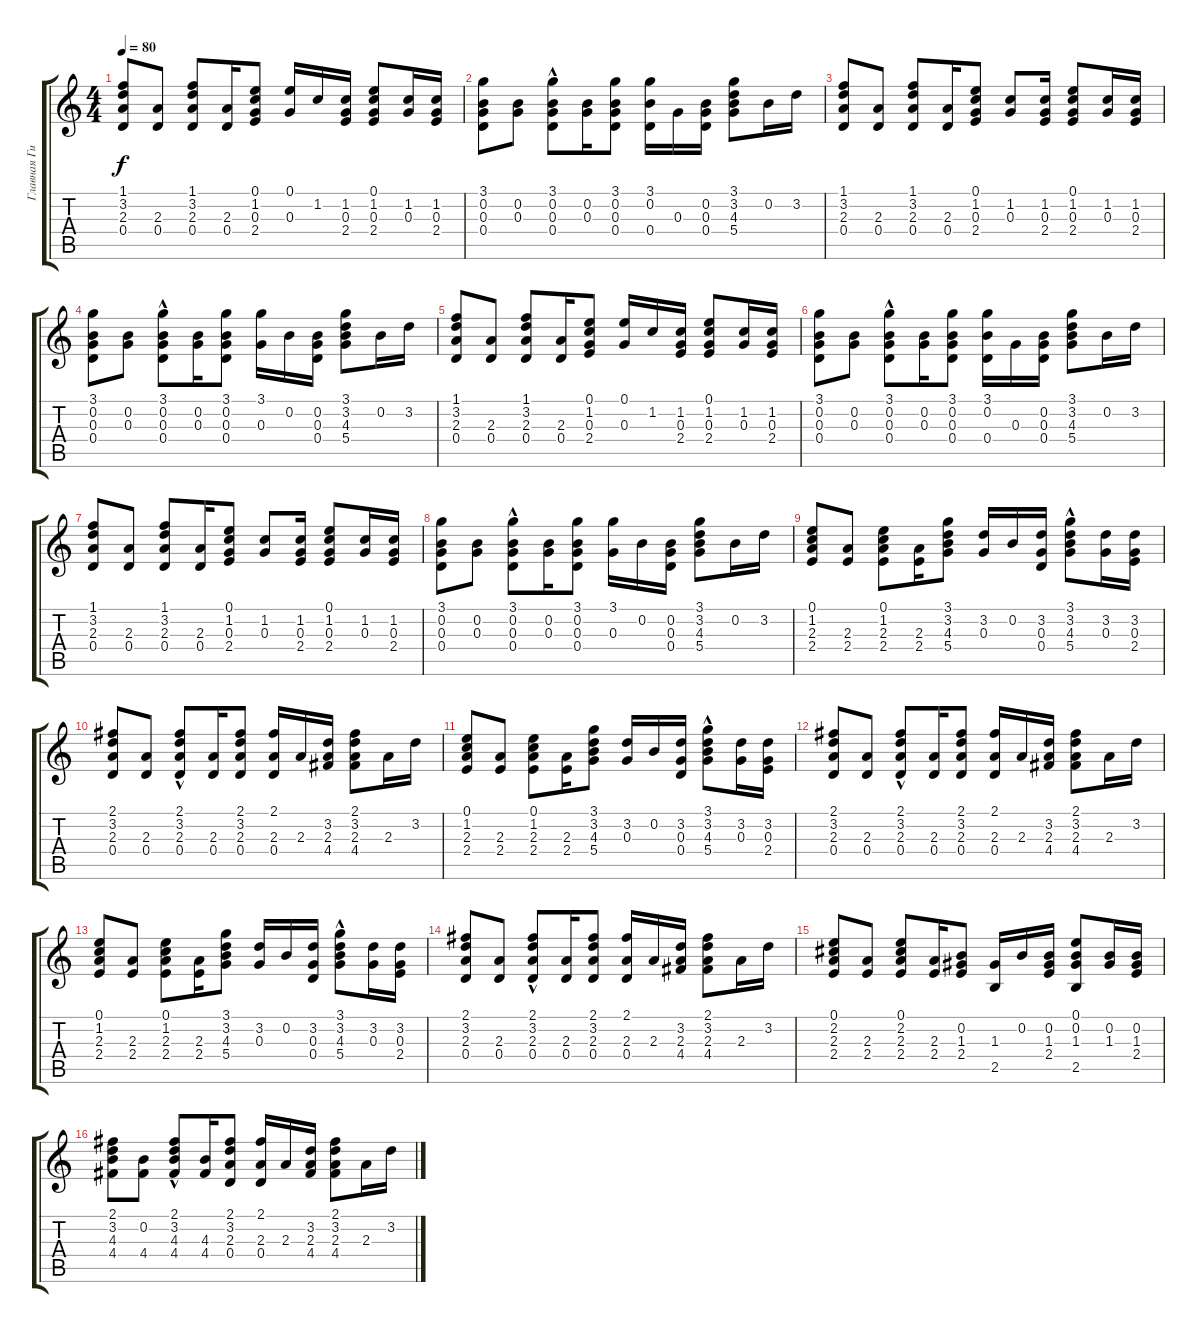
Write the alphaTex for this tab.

\track ("Главная Гитара" "Главная Ги") {instrument acousticguitarsteel}
\staff {score tabs}
\tuning (E4 B3 G3 D3 A2 E2) {hide}
\ts (4 4)
\tempo 80
\clef g2
\ks c
(1.1 3.2 2.3 0.4).8{dy f} (2.3 0.4).8 (1.1 3.2 2.3 0.4).8 (2.3 0.4).16 (0.1 1.2 0.3 2.4).8 (0.1 0.3).16 1.2.16 (1.2 0.3 2.4).16 (0.1 1.2 0.3 2.4).8 (1.2 0.3).16 (1.2 0.3 2.4).16 |
(3.1 0.2 0.3 0.4).8 (0.2 0.3).8 (3.1{hac} 0.2 0.3 0.4{hac}).8 (0.2 0.3).16 (3.1 0.2 0.3 0.4).8 (3.1 0.2 0.4).16 0.3.16 (0.2 0.3 0.4).16 (3.1 3.2 4.3 5.4).8 0.2.16 3.2.16 |
(1.1 3.2 2.3 0.4).8 (2.3 0.4).8 (1.1 3.2 2.3 0.4).8 (2.3 0.4).16 (0.1 1.2 0.3 2.4).8 (1.2 0.3).8 (1.2 0.3 2.4).16 (0.1 1.2 0.3 2.4).8 (1.2 0.3).16 (1.2 0.3 2.4).16 |
(3.1 0.2 0.3 0.4).8 (0.2 0.3).8 (3.1{hac} 0.2 0.3 0.4{hac}).8 (0.2 0.3).16 (3.1 0.2 0.3 0.4).8 (3.1 0.3).16 0.2.16 (0.2 0.3 0.4).16 (3.1 3.2 4.3 5.4).8 0.2.16 3.2.16 |
(1.1 3.2 2.3 0.4).8 (2.3 0.4).8 (1.1 3.2 2.3 0.4).8 (2.3 0.4).16 (0.1 1.2 0.3 2.4).8 (0.1 0.3).16 1.2.16 (1.2 0.3 2.4).16 (0.1 1.2 0.3 2.4).8 (1.2 0.3).16 (1.2 0.3 2.4).16 |
(3.1 0.2 0.3 0.4).8 (0.2 0.3).8 (3.1{hac} 0.2 0.3 0.4{hac}).8 (0.2 0.3).16 (3.1 0.2 0.3 0.4).8 (3.1 0.2 0.4).16 0.3.16 (0.2 0.3 0.4).16 (3.1 3.2 4.3 5.4).8 0.2.16 3.2.16 |
(1.1 3.2 2.3 0.4).8 (2.3 0.4).8 (1.1 3.2 2.3 0.4).8 (2.3 0.4).16 (0.1 1.2 0.3 2.4).8 (1.2 0.3).8 (1.2 0.3 2.4).16 (0.1 1.2 0.3 2.4).8 (1.2 0.3).16 (1.2 0.3 2.4).16 |
(3.1 0.2 0.3 0.4).8 (0.2 0.3).8 (3.1{hac} 0.2 0.3 0.4{hac}).8 (0.2 0.3).16 (3.1 0.2 0.3 0.4).8 (3.1 0.3).16 0.2.16 (0.2 0.3 0.4).16 (3.1 3.2 4.3 5.4).8 0.2.16 3.2.16 |
(0.1 1.2 2.3 2.4).8 (2.3 2.4).8 (0.1 1.2 2.3 2.4).8 (2.3 2.4).16 (3.1 3.2 4.3 5.4).8 (3.2 0.3).16 0.2.16 (3.2 0.3 0.4).16 (3.1 3.2 4.3{hac} 5.4).8 (3.2 0.3).16 (3.2 0.3 2.4).16 |
(2.1 3.2 2.3 0.4).8 (2.3 0.4).8 (2.1{hac} 3.2{hac} 2.3 0.4).8 (2.3 0.4).16 (2.1 3.2 2.3 0.4).8 (2.1 2.3 0.4).16 2.3.16 (3.2 2.3 4.4).16 (2.1 3.2 2.3 4.4).8 2.3.16 3.2.16 |
(0.1 1.2 2.3 2.4).8 (2.3 2.4).8 (0.1 1.2 2.3 2.4).8 (2.3 2.4).16 (3.1 3.2 4.3 5.4).8 (3.2 0.3).16 0.2.16 (3.2 0.3 0.4).16 (3.1 3.2 4.3{hac} 5.4).8 (3.2 0.3).16 (3.2 0.3 2.4).16 |
(2.1 3.2 2.3 0.4).8 (2.3 0.4).8 (2.1{hac} 3.2{hac} 2.3 0.4).8 (2.3 0.4).16 (2.1 3.2 2.3 0.4).8 (2.1 2.3 0.4).16 2.3.16 (3.2 2.3 4.4).16 (2.1 3.2 2.3 4.4).8 2.3.16 3.2.16 |
(0.1 1.2 2.3 2.4).8 (2.3 2.4).8 (0.1 1.2 2.3 2.4).8 (2.3 2.4).16 (3.1 3.2 4.3 5.4).8 (3.2 0.3).16 0.2.16 (3.2 0.3 0.4).16 (3.1 3.2 4.3{hac} 5.4).8 (3.2 0.3).16 (3.2 0.3 2.4).16 |
(2.1 3.2 2.3 0.4).8 (2.3 0.4).8 (2.1{hac} 3.2{hac} 2.3 0.4).8 (2.3 0.4).16 (2.1 3.2 2.3 0.4).8 (2.1 2.3 0.4).16 2.3.16 (3.2 2.3 4.4).16 (2.1 3.2 2.3 4.4).8 2.3.16 3.2.16 |
(0.1 2.2 2.3 2.4).8 (2.3 2.4).8 (0.1 2.2 2.3 2.4).8 (2.3 2.4).16 (0.2 1.3 2.4).8 (1.3 2.5).16 0.2.16 (0.2 1.3 2.4).16 (0.1 0.2 1.3 2.5).8 (0.2 1.3).16 (0.2 1.3 2.4).16 |
(2.1 3.2 4.3 4.4).8 (0.2 4.4).8 (2.1{hac} 3.2{hac} 4.3 4.4).8 (4.3 4.4).16 (2.1 3.2 2.3 0.4).8 (2.1 2.3 0.4).16 2.3.16 (3.2 2.3 4.4).16 (2.1 3.2 2.3 4.4).8 2.3.16 3.2.16
